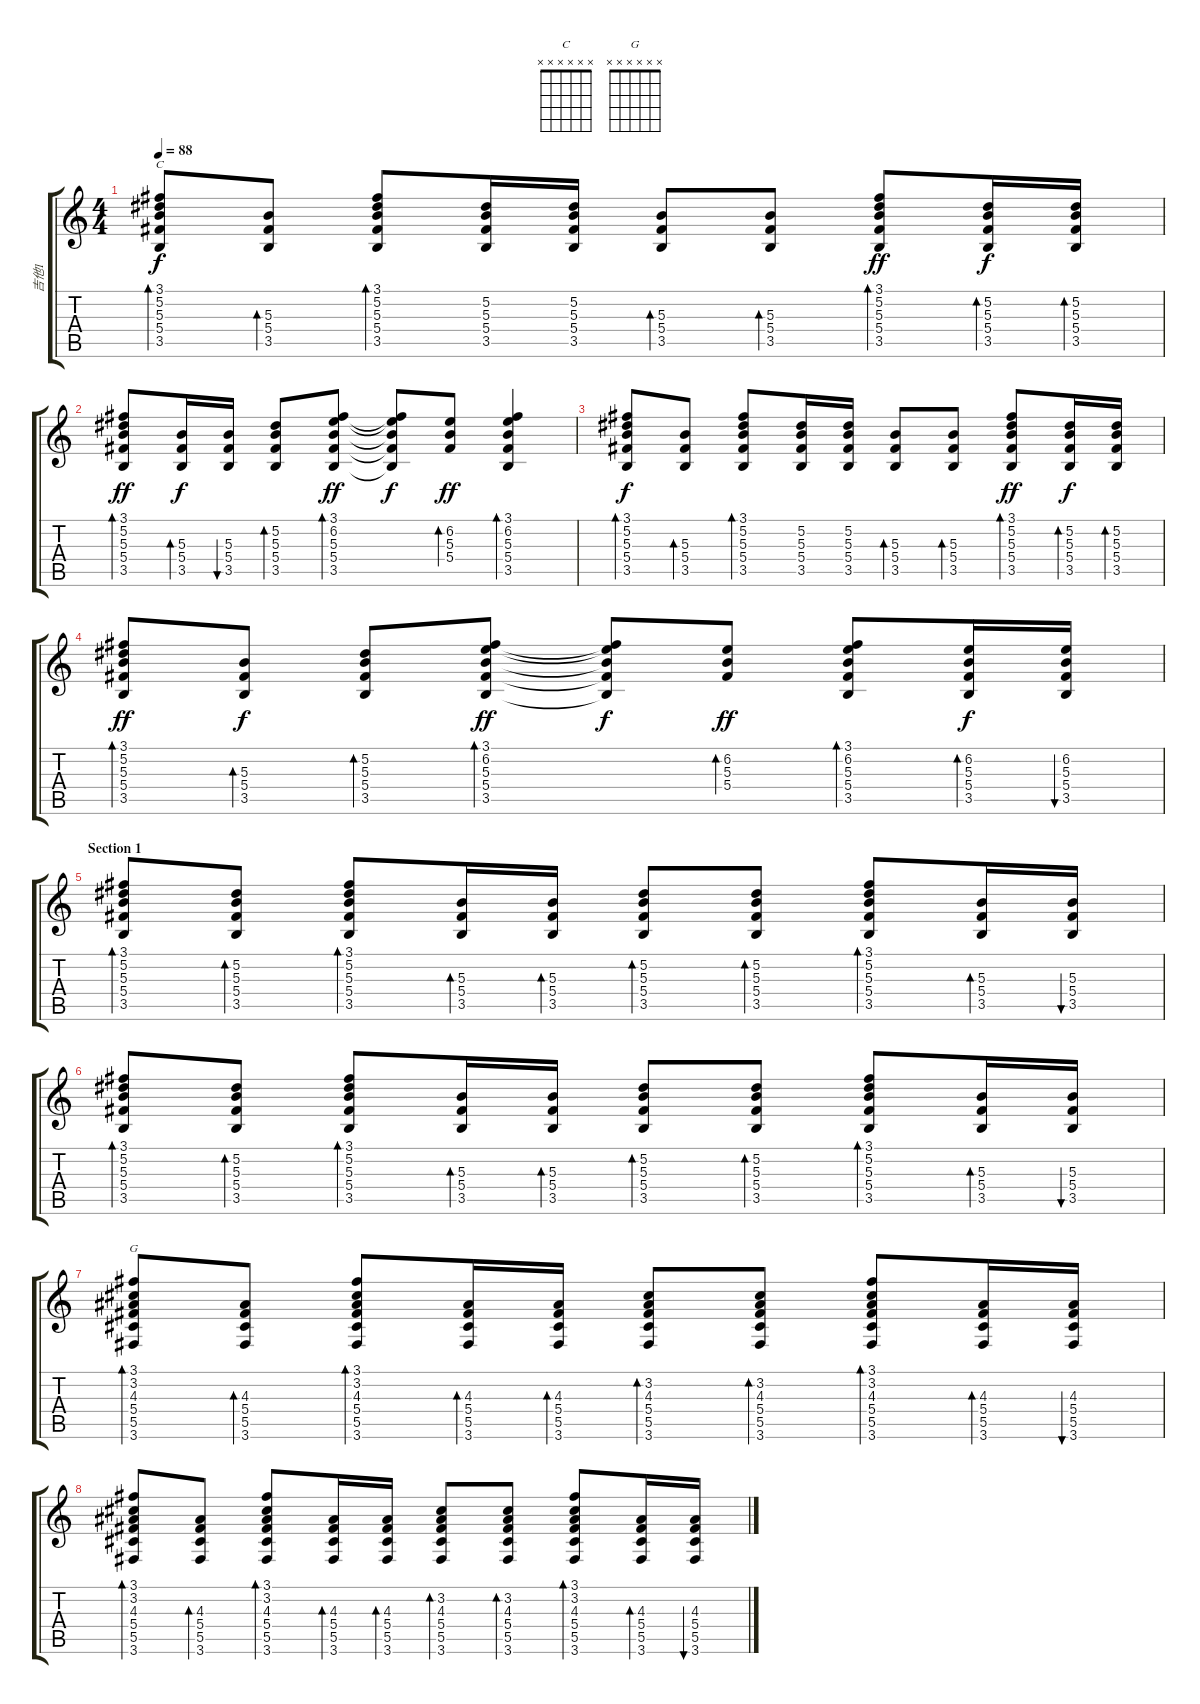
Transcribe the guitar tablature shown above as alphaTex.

\track ("吉他1" "吉他1") {instrument acousticguitarsteel}
\staff {score tabs}
\tuning (Eb4 Bb3 Gb3 Db3 Ab2 Eb2) {hide}
\chord ("C" x x x x x x) {firstfret 0}
\chord ("G" x x x x x x) {firstfret 0}
\ts (4 4)
\tempo 88
\clef g2
\ks c
(3.1 5.2 5.3 5.4 3.5).8{bd 30 ch "C" dy f instrument acousticguitarsteel} (5.3 5.4 3.5).8{bd 30} (3.1 5.2 5.3 5.4 3.5).8{bd 30} (5.2 5.3 5.4 3.5).16 (5.2 5.3 5.4 3.5).16 (5.3 5.4 3.5).8{bd 30} (5.3 5.4 3.5).8{bd 30} (3.1 5.2 5.3 5.4 3.5).8{bd 30 dy ff} (5.2 5.3 5.4 3.5).16{bd 30 dy f} (5.2 5.3 5.4 3.5).16{bd 30} |
(3.1 5.2 5.3 5.4 3.5).8{bd 30 dy ff} (5.3 5.4 3.5).16{bd 30 dy f} (5.3 5.4 3.5).16{bu 30} (5.2 5.3 5.4 3.5).8{bd 30} (3.1 6.2 5.3 5.4 3.5).8{bd 30 dy ff} (3.1{t} 6.2{t} 5.3{t} 5.4{t} 3.5{t}).8{dy f} (6.2 5.3 5.4).8{bd 30 dy ff} (3.1 6.2 5.3 5.4 3.5).4{bd 30} |
(3.1 5.2 5.3 5.4 3.5).8{bd 30 dy f} (5.3 5.4 3.5).8{bd 30} (3.1 5.2 5.3 5.4 3.5).8{bd 30} (5.2 5.3 5.4 3.5).16 (5.2 5.3 5.4 3.5).16 (5.3 5.4 3.5).8{bd 30} (5.3 5.4 3.5).8{bd 30} (3.1 5.2 5.3 5.4 3.5).8{bd 30 dy ff} (5.2 5.3 5.4 3.5).16{bd 30 dy f} (5.2 5.3 5.4 3.5).16{bd 30} |
(3.1 5.2 5.3 5.4 3.5).8{bd 30 dy ff} (5.3 5.4 3.5).8{bd 30 dy f} (5.2 5.3 5.4 3.5).8{bd 30} (3.1 6.2 5.3 5.4 3.5).8{bd 30 dy ff} (3.1{t} 6.2{t} 5.3{t} 5.4{t} 3.5{t}).8{dy f} (6.2 5.3 5.4).8{bd 30 dy ff} (3.1 6.2 5.3 5.4 3.5).8{bd 30} (6.2 5.3 5.4 3.5).16{bd 30 dy f} (6.2 5.3 5.4 3.5).16{bu 30} |
\section ("" "Section 1")
(3.1 5.2 5.3 5.4 3.5).8{bd 30} (5.2 5.3 5.4 3.5).8{bd 30} (3.1 5.2 5.3 5.4 3.5).8{bd 30} (5.3 5.4 3.5).16{bd 30} (5.3 5.4 3.5).16{bd 30} (5.2 5.3 5.4 3.5).8{bd 30} (5.2 5.3 5.4 3.5).8{bd 30} (3.1 5.2 5.3 5.4 3.5).8{bd 30} (5.3 5.4 3.5).16{bd 30} (5.3 5.4 3.5).16{bu 30} |
(3.1 5.2 5.3 5.4 3.5).8{bd 30} (5.2 5.3 5.4 3.5).8{bd 30} (3.1 5.2 5.3 5.4 3.5).8{bd 30} (5.3 5.4 3.5).16{bd 30} (5.3 5.4 3.5).16{bd 30} (5.2 5.3 5.4 3.5).8{bd 30} (5.2 5.3 5.4 3.5).8{bd 30} (3.1 5.2 5.3 5.4 3.5).8{bd 30} (5.3 5.4 3.5).16{bd 30} (5.3 5.4 3.5).16{bu 30} |
(3.1 3.2 4.3 5.4 5.5 3.6).8{bd 30 ch "G"} (4.3 5.4 5.5 3.6).8{bd 30} (3.1 3.2 4.3 5.4 5.5 3.6).8{bd 30} (4.3 5.4 5.5 3.6).16{bd 30} (4.3 5.4 5.5 3.6).16{bd 30} (3.2 4.3 5.4 5.5 3.6).8{bd 30} (3.2 4.3 5.4 5.5 3.6).8{bd 30} (3.1 3.2 4.3 5.4 5.5 3.6).8{bd 30} (4.3 5.4 5.5 3.6).16{bd 30} (4.3 5.4 5.5 3.6).16{bu 30} |
(3.1 3.2 4.3 5.4 5.5 3.6).8{bd 30} (4.3 5.4 5.5 3.6).8{bd 30} (3.1 3.2 4.3 5.4 5.5 3.6).8{bd 30} (4.3 5.4 5.5 3.6).16{bd 30} (4.3 5.4 5.5 3.6).16{bd 30} (3.2 4.3 5.4 5.5 3.6).8{bd 30} (3.2 4.3 5.4 5.5 3.6).8{bd 30} (3.1 3.2 4.3 5.4 5.5 3.6).8{bd 30} (4.3 5.4 5.5 3.6).16{bd 30} (4.3 5.4 5.5 3.6).16{bu 30}
